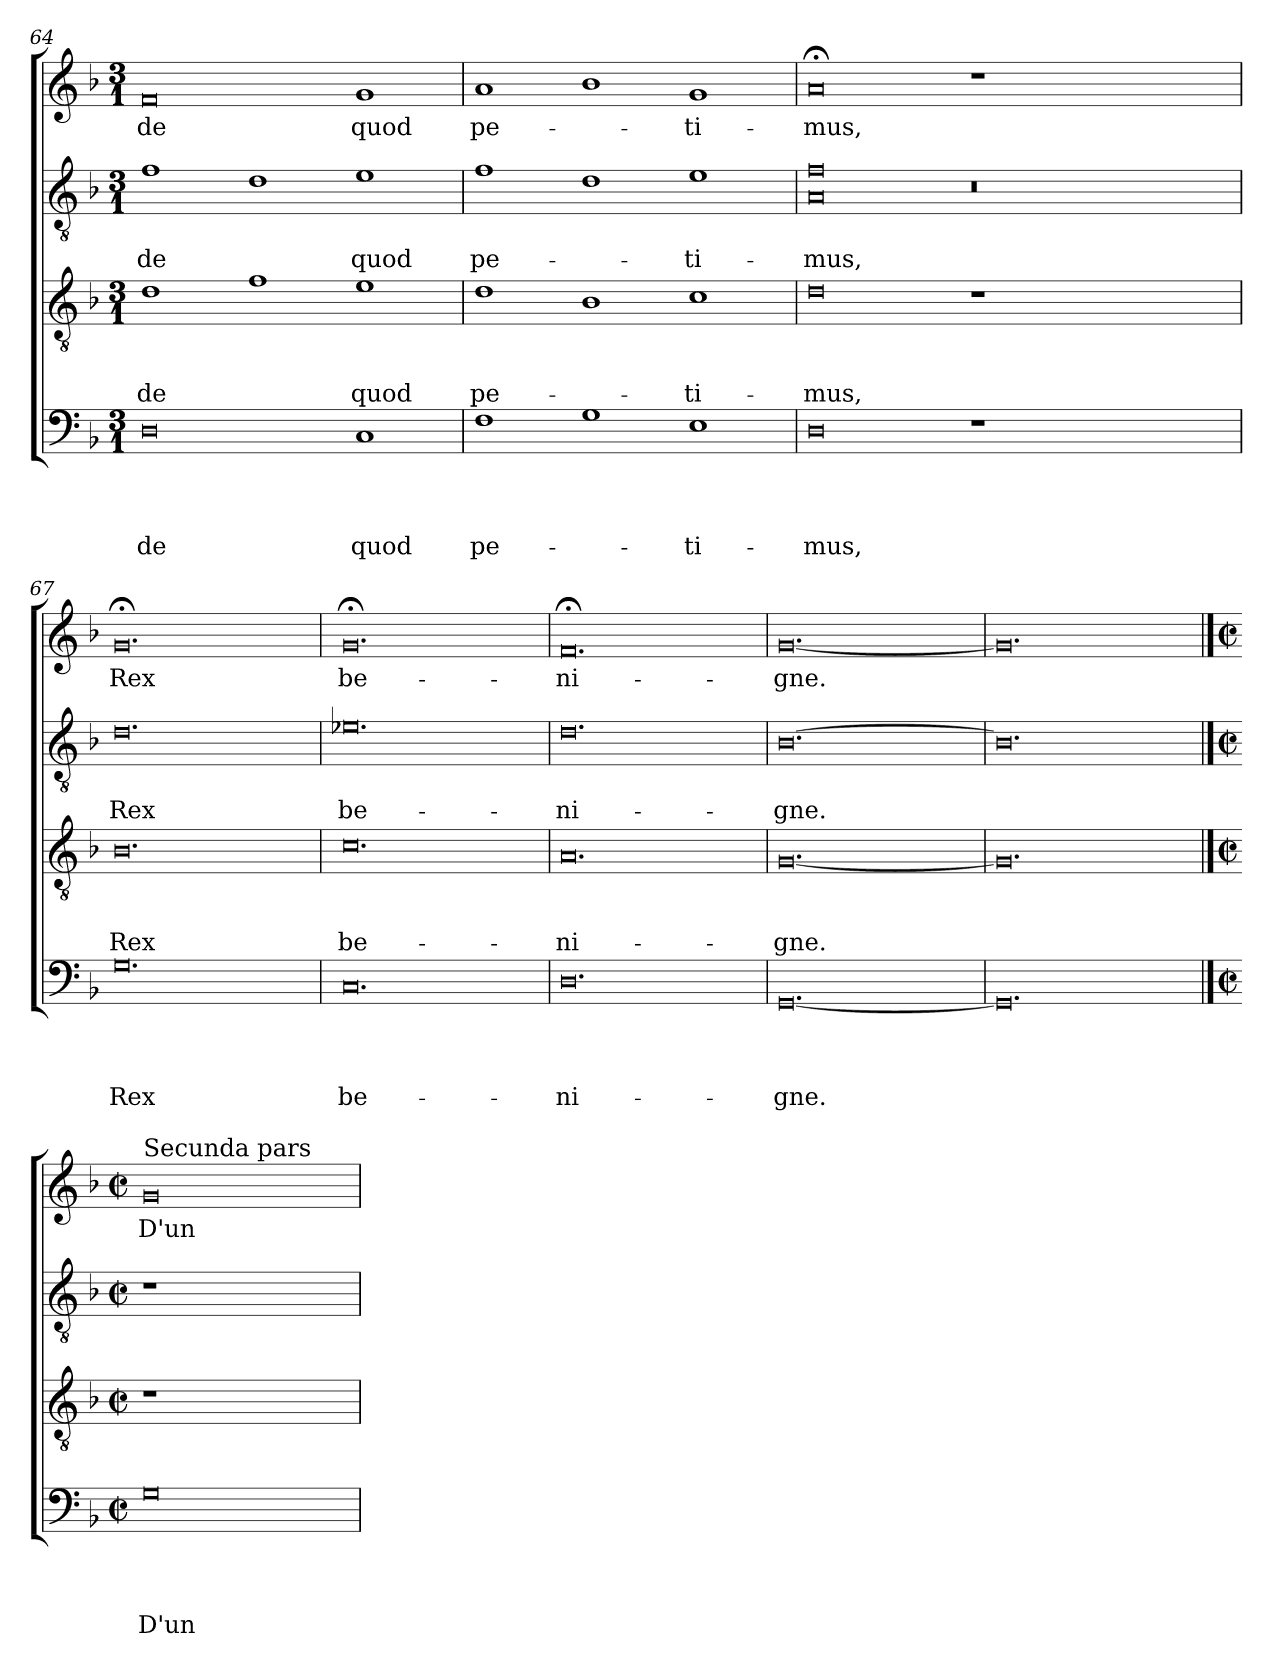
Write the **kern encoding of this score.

**kern	**text	**text	**text	**text	**kern	**text	**text	**text	**kern	**text	**text	**kern	**text
*part4	*part4	*part4	*part4	*part4	*part3	*part3	*part3	*part3	*part2	*part2	*part2	*part1	*part1
*staff4	*staff4	*staff4	*staff4	*staff4	*staff3	*staff3	*staff3	*staff3	*staff2	*staff2	*staff2	*staff1	*staff1
*clefF4	*	*	*	*	*clefGv2	*	*	*	*clefGv2	*	*	*clefG2	*
*k[b-]	*	*	*	*	*k[b-]	*	*	*	*k[b-]	*	*	*k[b-]	*
*F:	*	*	*	*	*F:	*	*	*	*F:	*	*	*F:	*
*M3/1	*	*	*	*	*M3/1	*	*	*	*M3/1	*	*	*M3/1	*
=64	=64	=64	=64	=64	=64	=64	=64	=64	=64	=64	=64	=64	=64
0D	.	.	.	-de	1d	.	.	-de	1f	.	-de	0f	-de
.	.	.	.	.	1f	.	.	.	1d	.	.	.	.
1C	.	.	.	quod	1e	.	.	quod	1e	.	quod	1g	quod
=65	=65	=65	=65	=65	=65	=65	=65	=65	=65	=65	=65	=65	=65
1F	.	.	.	pe-	1d	.	.	pe-	1f	.	pe-	1a	pe-
1G	.	.	.	.	1B-	.	.	.	1d	.	.	1b-	.
1E	.	.	.	-ti-	1c	.	.	-ti-	1e	.	-ti-	1g	-ti-
=66	=66	=66	=66	=66	=66	=66	=66	=66	=66	=66	=66	=66	=66
0D	.	.	.	-mus,	0d	.	.	-mus,	0A 0f	.	-mus,	0a;<	-mus,
1r	.	.	.	.	1r	.	.	.	0.r	.	.	1r	.
0ryy	.	.	.	.	0ryy	.	.	.	.	.	.	0ryy	.
=67	=67	=67	=67	=67	=67	=67	=67	=67	=67	=67	=67	=67	=67
0.G	.	.	.	Rex	0.B-	.	.	Rex	0.d	.	Rex	0.g;	Rex
=68	=68	=68	=68	=68	=68	=68	=68	=68	=68	=68	=68	=68	=68
0.C	.	.	.	be-	0.c	.	.	be-	0.e-X	.	be-	0.g;<	be-
=69	=69	=69	=69	=69	=69	=69	=69	=69	=69	=69	=69	=69	=69
0.D	.	.	.	-ni-	0.A	.	.	-ni-	0.d	.	-ni-	0.f;<	-ni-
=70	=70	=70	=70	=70	=70	=70	=70	=70	=70	=70	=70	=70	=70
[0.GG	.	.	.	-gne.	[0.G	.	.	-gne.	[0.B-	.	-gne.	[0.g	-gne.
=71	=71	=71	=71	=71	=71	=71	=71	=71	=71	=71	=71	=71	=71
0.GG]	.	.	.	.	0.G]	.	.	.	0.B-]	.	.	0.g]	.
!!LO:PB:g=z
==72	==72	==72	==72	==72	==72	==72	==72	==72	==72	==72	==72	==72	==72
*M2/2	*	*	*	*	*M2/2	*	*	*	*M2/2	*	*	*M2/2	*
*met(c|)	*	*	*	*	*met(c|)	*	*	*	*met(c|)	*	*	*met(c|)	*
!	!	!	!	!	!	!	!	!	!	!	!	!LO:TX:a:t=Secunda pars	!
0G	.	.	.	D'un	1r	.	.	.	1r	.	.	0g	D'un
.	.	.	.	.	1ryy	.	.	.	1ryy	.	.	.	.
=	=	=	=	=	=	=	=	=	=	=	=	=	=
*-	*-	*-	*-	*-	*-	*-	*-	*-	*-	*-	*-	*-	*-
